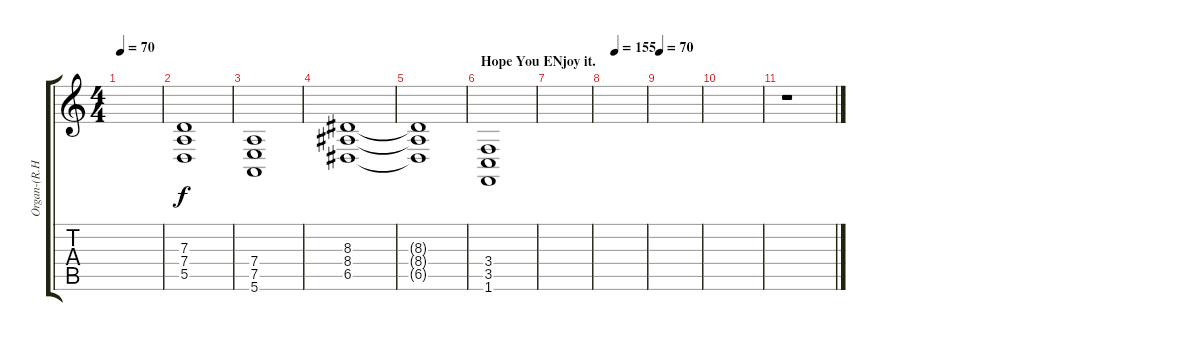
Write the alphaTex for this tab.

\track ("Organ-(R.Hand)" "Organ-(R.H") {instrument churchorgan}
\staff {score tabs}
\tuning (E4 B3 G3 D3 A2 E2) {hide}
\ts (4 4)
\tempo 70
\clef g2
\ks c
|
(7.3 7.4 5.5).1{volume 10} |
(7.4 7.5 5.6).1 |
(8.3 8.4 6.5).1 |
(8.3{t} 8.4{t} 6.5{t}).1 |
\section ("" "Hope You ENjoy it.")
(3.4 3.5 1.6).1 |
|
\tempo (155 0.25)
|
\tempo 70
|
|
r.1
